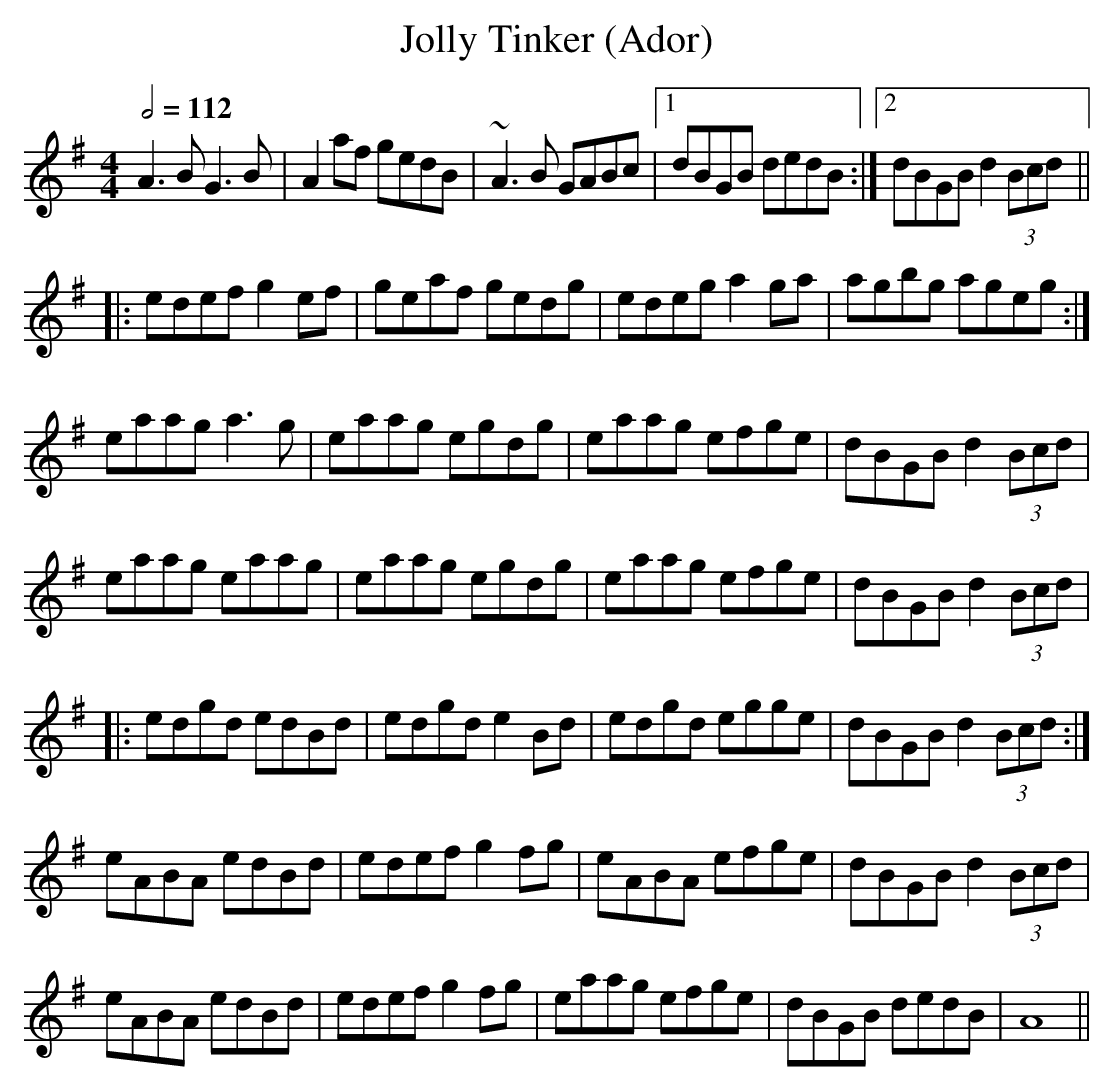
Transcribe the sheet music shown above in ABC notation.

X:1
T:Jolly Tinker (Ador) %15
Q:1/2=112
M:4/4
L:1/8
K:Ador
A3B G3B|A2af gedB|~A3B GABc|1 dBGB dedB:|2 dBGB d2 (3Bcd||
|:edef g2ef|geaf gedg|edeg a2ga|agbg ageg:|
eaag a3g|eaag egdg|eaag efge|dBGB d2 (3Bcd|
eaag eaag|eaag egdg|eaag efge|dBGB d2 (3Bcd|
|:edgd edBd|edgd e2Bd|edgd egge|dBGB d2 (3Bcd:|
eABA edBd|edef g2fg|eABA efge|dBGB d2 (3Bcd|
eABA edBd|edef g2fg|eaag efge|dBGB dedB|A8||
